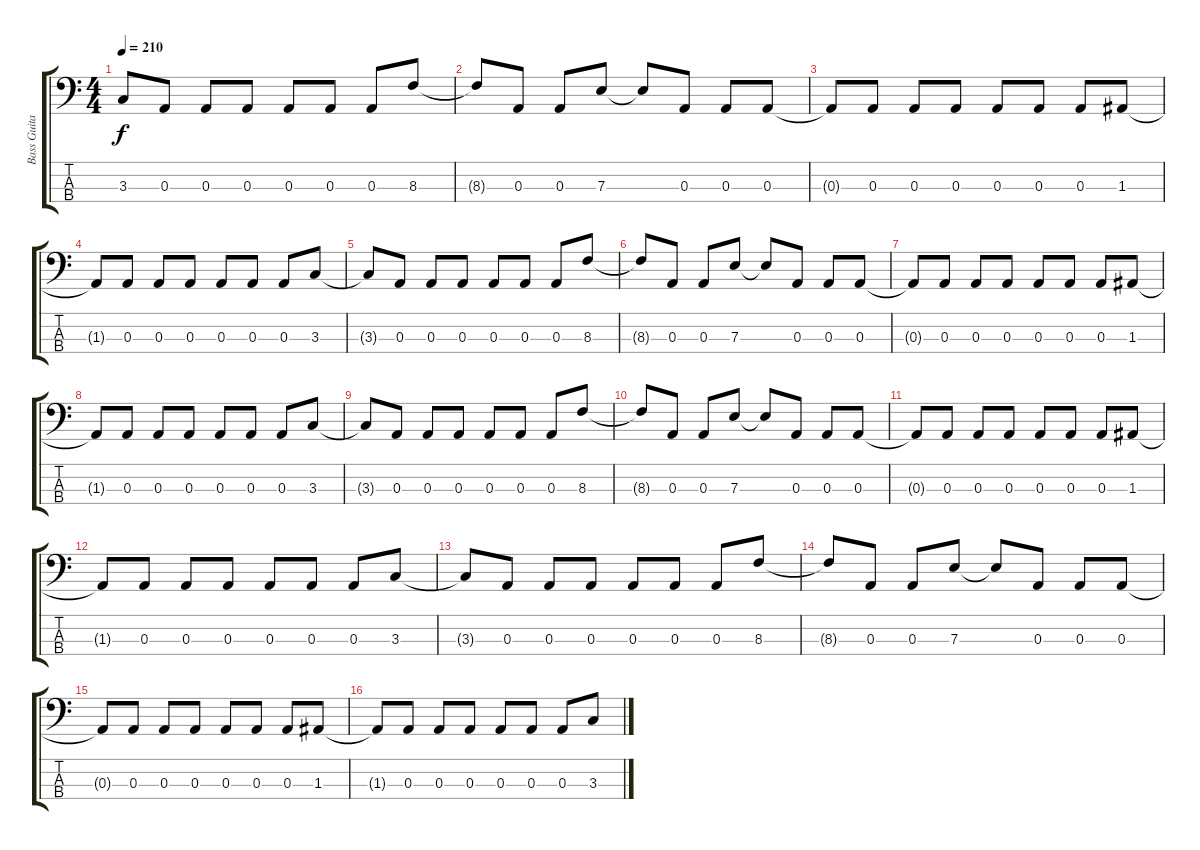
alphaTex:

\track ("Bass Guitar (Dave Ellefson)" "Bass Guita") {instrument electricbasspick}
\staff {score tabs}
\tuning (G2 D2 A1 E1) {hide}
\ts (4 4)
\tempo 210
\clef f4
\ks c
3.3{t}.8{dy f} 0.3.8 0.3.8 0.3.8 0.3.8 0.3.8 0.3.8 8.3.8 |
8.3{t}.8 0.3.8 0.3.8 7.3.8 7.3{t}.8 0.3.8 0.3.8 0.3.8 |
0.3{t}.8 0.3.8 0.3.8 0.3.8 0.3.8 0.3.8 0.3.8 1.3.8 |
1.3{t}.8 0.3.8 0.3.8 0.3.8 0.3.8 0.3.8 0.3.8 3.3.8 |
3.3{t}.8 0.3.8 0.3.8 0.3.8 0.3.8 0.3.8 0.3.8 8.3.8 |
8.3{t}.8 0.3.8 0.3.8 7.3.8 7.3{t}.8 0.3.8 0.3.8 0.3.8 |
0.3{t}.8 0.3.8 0.3.8 0.3.8 0.3.8 0.3.8 0.3.8 1.3.8 |
1.3{t}.8 0.3.8 0.3.8 0.3.8 0.3.8 0.3.8 0.3.8 3.3.8 |
3.3{t}.8 0.3.8 0.3.8 0.3.8 0.3.8 0.3.8 0.3.8 8.3.8 |
8.3{t}.8 0.3.8 0.3.8 7.3.8 7.3{t}.8 0.3.8 0.3.8 0.3.8 |
0.3{t}.8 0.3.8 0.3.8 0.3.8 0.3.8 0.3.8 0.3.8 1.3.8 |
1.3{t}.8 0.3.8 0.3.8 0.3.8 0.3.8 0.3.8 0.3.8 3.3.8 |
3.3{t}.8 0.3.8 0.3.8 0.3.8 0.3.8 0.3.8 0.3.8 8.3.8 |
8.3{t}.8 0.3.8 0.3.8 7.3.8 7.3{t}.8 0.3.8 0.3.8 0.3.8 |
0.3{t}.8 0.3.8 0.3.8 0.3.8 0.3.8 0.3.8 0.3.8 1.3.8 |
1.3{t}.8 0.3.8 0.3.8 0.3.8 0.3.8 0.3.8 0.3.8 3.3.8
